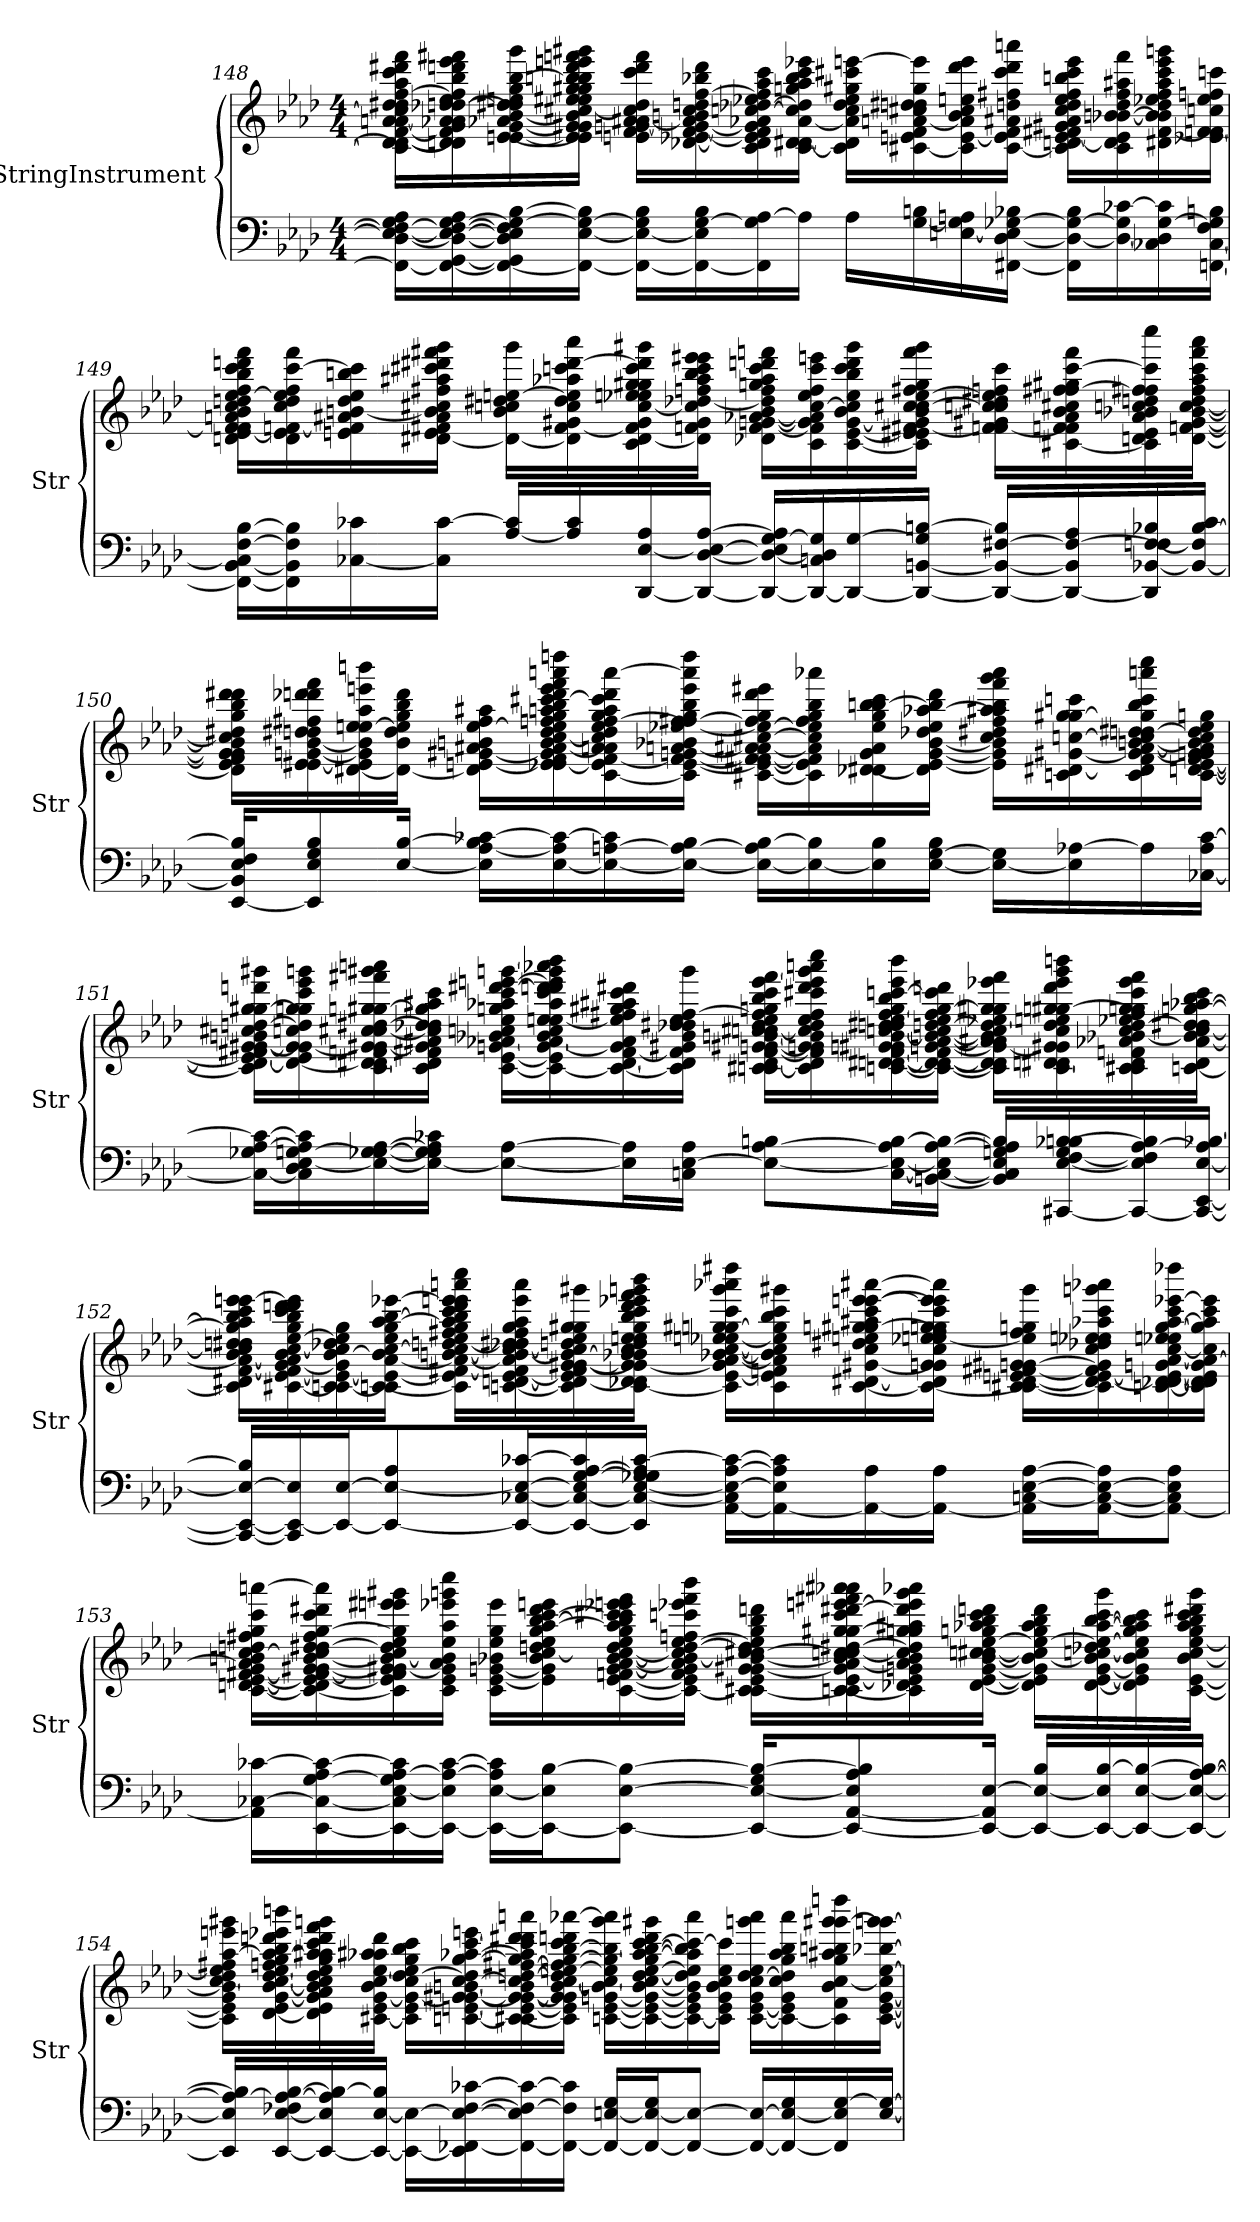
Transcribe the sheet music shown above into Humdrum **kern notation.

**kern	**kern
*part2	*part1
*staff2	*staff1
*I"StringInstrument	*I"StringInstrument
*I'Str	*I'Str
!!LO:LB:g=z
*clefF4	*clefG2
*k[b-e-a-d-]	*k[b-e-a-d-]
*M4/4	*M4/4
=148	=148
16FF\_ [16D-\ 16E-\_ 16F\_ 16G\ 16A-\LL	16c\] [16d-\ 16d#\_ [16f\ 16a-\ [16an\ 16cc\] 16dd-\ 16dd#X\ [16ff\ 16aa-\ 16ccc\ 16ddd#X\ 16fff\LL
16FF\_ [16GG\ 16D-\_ 16E-\_ 16F\_ [16G\ 16A-\	16d-\] 16dn\ 16d#\] 16f\] 16g\ 16a-X\ 16a\] [16dd-X\ [16ddn\ 16ee-\ 16ff\] 16bb-\ 16dddn\ 16eee-\ 16fff#X\
16FF\_ 16GG\] 16D-\] 16E-\] 16F\] 16G\_ [16B-\	[16e-\ [16en\ [16g\ 16a-X\ [16b-\ 16dd-\] 16dd\] 16dd#X\ 16een\ 16gg\ [16bb-\ 16ggg\
16FF\_ [16E-\ 16G\_ 16B-\]JJ	16e-\] 16e\] 16g\] 16g#X\ 16b-\] [16cc#X\ 16ee\ 16ee#X\ 16gg\ 16gg#X\ 16bb-\] 16bbn\ 16ddd\ 16eeen\ 16fffn\ 16ggg#X\JJ
16FF\_ 16E-\_ 16G\] 16B-\LL	16en\ 16f\ [16gn\ 16a-\ [16a#X\ 16cc#\] 16dd#\ 16ccc\ 16ddd\ 16fff\LL
16FF\_ 16E-\] [16G\ 16B-\	[16d-X\ [16e-X\ [16f\ 16g\_ 16a#\] 16bn\ 16cc#\ 16ddn\ [16ff\ 16bb-X\ 16ddd\
16FF\] 16G\] [16A-\	16c\ 16d-\] 16e-\] 16f\] 16g\] 16a-X\ [16ccn\ [16dd-X\ 16ee-X\ 16ff\] 16aa-\ 16ccc\
16A-\JJ]	[16c\ 16d-\ [16d#X\ [16a-\ 16cc\] 16dd-\] 16ggn\ 16aa-\ 16bb-\ 16ccc\ 16eee-X\JJ
16A-\LL	16c\] 16d#\] 16a-\] 16cc\ 16dd-\ 16ee-\ 16gg#X\ 16ccc#X\ [16eeen\LL
[16G\ 16Bn\	[16c#X\ 16en\ 16f\ [16an\ 16cc#X\ 16ddn\ 16dd#X\ 16gg#\ 16eee\]
[16En\ 16G\] 16An\	16c#\] [16e\ 16a\] 16b\ 16cc#\ 16een\ 16ddd\ 16eee\
[16FF#X\ [16D-\ 16E\] [16G-X\ 16B-X\JJ	[16c#\ 16e\] 16f\ 16a#X\ 16ddn\ 16ff#X\ 16ccc#\ 16ddd\ 16aaan\JJ
16FF#\] 16D-\_ 16G-\_ 16B-\LL	16c#\] [16dn\ [16e\ 16f#X\ 16g#X\ 16a#\ 16cc#\ 16dd\ 16ee\ 16ff#\ 16bbn\ 16ccc#\ 16eee\LL
16D-\_ 16G-\] [16c-X\	16c#\ 16d\] 16e\] [16b-X\ [16bn\ 16dd\ 16ff#\ 16aa#X\ 16fff\
16C-X\ 16D-\] [16G-\ 16c-\]	16d#X\ [16f#\ 16b-\] 16b\] 16dd\ 16ee-X\ 16ff#\ 16aa#\ 16ccc#\ 16eee\ 16gggn\
[16FFn\ [16C-\ 16F\ 16G-\] 16Bn\JJ	16e-X\ 16fn\ 16f#\_ 16ccn\ 16ee-\ 16ffn\ 16cccn\JJ
!!LO:LB:g=z
=149	=149
16FF\_ [16BB-\ 16C-\] [16F\ [16B-\LL	16dn\ [16e-\ 16f\ 16f#\] 16an\ 16b-\ 16cc\ 16ddn\ [16ee-\ 16ff\ 16bb-\ 16ccc\ 16dddn\ 16fff\LL
16FF\] 16BB-\] 16F\] 16B-\]	16d\ 16e-\] [16fn\ 16cc\ 16dd\ 16ee-\] 16ff\ [16ccc\ 16fff\
[16C-X\ 16c-X\	16en\ 16f\] 16a#X\ [16bn\ 16dd\ 16ee-\ 16bbn\ 16ccc\]
16C-\] [16c-\JJ	[16d#X\ 16e\ 16f#X\ 16a#\ 16b\] 16cc#X\ 16ff#X\ 16aa#X\ 16ccc#X\ 16ddd#X\ 16fff#X\ 16ggg\JJ
[16A-/ 16c-/]LL	16d#\_ 16b\ 16ccn\ 16dd#X\ [16een\ 16ggg\LL
16A-/] 16c-/	16d#\] [16f#\ 16g#X\ 16cc\ 16dd#\ 16ee\] 16aa-X\ 16cccn\ [16ddd#\ 16aaa-\
[16DD-/ [16E-/ 16A-/	16c\ [16d#\ 16f#\] 16g#\ [16cc\ 16ee-X\ 16een\ 16gg\ 16gg#X\ 16ccc\ 16ddd#\] 16ggg#X\
16DD-/_ [16D-/ 16E-/_ [16A-/JJ	16d#\] 16fn\ 16g#\ 16cc\] [16dd-X\ 16ffn\ 16aa-\ 16bb\ 16ccc\ 16eee-\ 16eee#X\JJ
16DD-/_ 16D-/_ 16E-/] [16G/ 16A-/]LL	16d-X\ [16f\ [16gn\ [16a-X\ 16b\ 16dd-\] 16ff\ 16ggn\ 16aa-\ 16ccc\ 16dddn\ 16fffn\LL
16DD-/_ 16Cn/ 16D-/] 16G/]	16c\ 16f\] 16g\] 16a-\] [16cc\ 16ee\ 16ff\ 16ccc\ 16eeen\
16DD-/_ [16G/	[16c\ [16e\ [16g\ 16b\ 16cc\] 16ee\ 16bb\ 16ccc\ 16ddd\ 16ggg#\
16DD-/_ [16BBn/ 16G/] [16Bn/JJ	16c\] 16e\] 16e#X\ [16f#X\ 16g\] 16b\ 16cc\ [16cc#X\ [16ee\ 16ff#X\ 16gg\ 16fff\ 16ggg#\JJ
16DD-/_ 16BB/_ [16F#X/ 16B/]LL	16fn\ 16f#\_ 16g#X\ 16ccn\ 16cc#\] 16dd#X\ 16ee\] 16ffn\ 16ccc\LL
16DD-/_ 16BB/] 16F#/_ 16A-/	[16c#X\ 16fn\ 16f#\] 16a-\ 16b\ 16cc#X\ [16ff\ 16ff#X\ 16gg#X\ [16ccc\ 16fff\
16DD-/] [16BB-X/ [16Fn/ 16F#/] 16B-X/	16c#\] 16dn\ 16e#\ 16a-\ 16b-X\ 16ccn\ 16ddn\ 16ff\] 16ff#X\ 16ccc\] 16cccc\
16BB-/_ 16F/] [16B-/ 16c-/JJ	[16d\ [16fn\ [16g#\ [16b-\ [16cc\ 16dd\ 16ff#\ 16aa-\ 16ccc\ 16fff\ 16aaa-\JJ
!!LO:LB:g=z
=150	=150
[16EE-/ 16BB-/] 16E-/ 16F/ 16B-/]KL	16d\] 16e-\ 16f\] 16g\ 16g#\] 16b-\] 16cc\] 16dd#X\ 16gg\ 16bb-\ 16ddd-\ 16ddd#X\LL
8EE-/] 8E-/ 8G/ 8B-/	16e-\ [16e#X\ [16gn\ [16b-\ 16ddn\ 16dd#X\ 16ff#X\ 16ddd-X\ 16dddn\ 16fff\
.	[16d#X\ 16e#\] 16g\] 16b-\] 16ee-\ [16een\ 16aa-\ 16eeen\ 16bbbn\
[16E-/ [16B-/Jk	16d#\_ 16b-\ 16dd#\ 16ee\] 16gg\ 16bb-\ 16ddd\JJ
16E-\] [16A-\ 16B-\] [16c-X\LL	16d#\] [16en\ [16g#X\ 16a#X\ 16bn\ [16ee\ 16ff#\ 16aa#X\LL
[16E-\ 16A-\] 16c-\_	[16e-X\ 16e\] 16f\ 16g#\] [16a#\ 16b\ [16cc\ 16dd#\ 16ee\] 16ffn\ 16gg\ 16aan\ 16bb-\ [16ccc#X\ 16ddd\ 16eee\ 16fff\ 16aaan\ 16ddddn\
16E-\_ [16An\ 16c-\]	[16c\ 16e-\] [16f\ 16an\ 16a#\] 16cc\] 16dd#\ 16ee\ [16ff\ 16gg\ 16aa\ 16ccc#\] 16ddd\ [16aaa\
16E-\_ 16A\_ 16B-\JJ	16c\] [16e-\ 16f\_ 16gn\ [16an\ 16b-X\ [16ee-X\ 16ff\] [16ff#X\ 16gg\ 16bb-\ 16eee\ 16aaa\] 16dddd\JJ
16E-\_ 16A\] [16B-\LL	[16c#X\ 16e-\_ 16f\] [16f#X\ 16a\] [16a#X\ [16cc#X\ 16ee-\_ 16ff#\] 16gg\ 16ddd\ 16eee#X\LL
16E-\_ 16B-\]	16c#\] 16e-\] 16f#\] 16a#\] 16cc#\] 16ee-\] 16ff#\ 16gg\ 16bb-\ 16aaa-X\
16E-\] 16B-\	[16d-X\ 16d#X\ 16g\ 16a#\ 16ee-\ 16gg\ 16bb-\ [16bbn\ 16ccc#\
[16E-\ [16G\ 16B-\JJ	16d-\] [16e-\ [16g\ [16b-\ 16dd-X\ 16ee-\ [16aa-X\ 16bb\] 16ddd\JJ
16E-\_ 16G\]LL	16e-\] 16g\] 16b-\] 16cc#\ 16dd#X\ 16ff#\ 16aa-\] 16aa#X\ 16bb\ 16fff\ 16ggg\ 16aaa-\LL
16E-\] [16A-X\	16cn\ [16d#X\ [16g#X\ [16ccn\ 16gg\ [16gg#X\ 16cccn\
16A-\]	16c\ 16d#\] 16f#\ 16g#\_ [16a#\ [16bn\ 16cc\] [16ddn\ 16dd#X\ 16gg#\] 16bb\ 16ccc\ 16aaan\ 16cccc\
[16C-X\ 16A-\ [16c-\JJ	[16c\ [16dn\ [16e-\ 16f#\ 16gn\ 16g#\] 16a#\] 16b\] 16cc\ 16dd\] 16ee-\ 16ggn\JJ
!!LO:LB:g=z
=151	=151
16C-\_ 16G-X\ [16A-\ 16c-\_LL	16c\] 16d\_ 16e-\_ 16f#X\ [16g\ [16g#X\ 16bn\ 16cc#X\ [16ddn\ 16gg\ [16gg#X\ 16dddn\ 16ggg#X\LL
16C-\] 16D-\ [16E-\ [16Gn\ 16A-\] 16c-\]	16d\_ 16e-\] 16g\_ 16g#\] 16ccn\ 16dd\] 16ggn\ 16gg#\] 16ccc\ 16eee-\ 16gggn\
16E-\_ [16G-X\ 16G\_ [16A-\	16c\ 16d\] [16d#X\ 16fn\ 16g\] [16g#X\ [16cc\ 16cc#X\ [16dd#X\ 16ggn\ [16gg#X\ 16fff#X\ 16ggg#X\ 16aaan\
16E-\_ 16G-\] 16G\] 16A-\] 16c-X\JJ	16c\ 16d#\] 16f#X\ 16g#\] 16a#X\ 16cc\] 16dd-X\ 16dd#\] 16gg#\] 16aa#X\ 16ccc\JJ
8E-\_ [8A-\L	[16c\ [16e-\ 16gn\ [16a-X\ 16b-X\ 16ccn\ 16ee-\ 16ggn\ 16aa-X\ 16ccc\ [16ddd#X\ [16eeen\ [16gggn\LL
.	16c\_ 16e-\] [16g\ 16a-\_ 16b-\ 16cc\ 16ee-\ [16een\ 16aa-\ 16ccc\ 16dddn\ 16ddd#\] 16eee\] 16ggg\] 16aaa-X\ 16bbb-\
16E-\] 16A-\]L	16c\_ [16d#\ [16f#\ 16g\] 16a-\] 16ee\] 16ff#X\ 16gg#X\ 16aa#X\ 16ccc\ 16ddd#X\
16Cn\ [16E-\ 16A-\JJ	16c\] 16d#\] 16f#\] 16g#X\ 16b-\ 16dd-X\ 16dd#X\ 16ee\ [16ff#\ 16ggg\JJ
8E-\_ [8A-\ 8Bn\L	16cn\ [16c#X\ [16d#\ [16f#\ 16gn\ [16g#X\ [16bn\ [16ccn\ 16cc#X\ 16dd#\ 16ee\ 16ff#\] 16ggn\ 16bb-\ 16ccc\ [16eee\ 16fff#\LL
.	16c#\] 16d#\] 16f#\] 16gn\ 16g#\] 16b\] 16cc\] 16dd#\ 16ee\ 16ff#\ 16ccc#X\ 16ddd#\ 16eee\] 16ggg\ 16aaan\ 16cccc\
[16C\ 16E-\_ 16A-\] [16B\L	[16cn\ [16dn\ [16d#X\ [16f#\ 16gn\ 16g#X\ [16b\ [16cc\ 16ddn\ 16dd#X\ [16ee\ 16ff#\ 16gg\ 16bb-\ [16cccn\ 16eee\ 16bbb-\
[16BBn\ 16C\_ 16E-\] [16A-\ 16B\_JJ	16c\_ 16d\_ 16d#\_ 16f#\] [16gn\ [16a-\ 16b\_ 16cc\] [16ddn\ 16ee\] 16ff#\ [16gg\ 16ccc\] 16dddn\JJ
16BB/] 16C/] 16E-/ 16Gn/ 16A-/] 16B/]LL	16c\] 16d\] 16d#\] 16g\_ 16a-\] 16a#X\ 16b\] [16cc\ 16dd\] 16ee-X\ 16gg\] 16gg#X\ 16eee-X\ 16fff#\LL
[16CC#X/ [16E-/ [16F/ 16G/ [16B-X/ 16Bn/	16c\ 16dn\ [16d#X\ 16g\] 16g#X\ 16cc\] 16dd\ 16een\ 16ggn\ [16gg#X\ 16ddd\ 16eee-\ 16ggg\ 16bbbn\
16CC#/_ 16E-/] 16F/] [16A-/ 16B-/]	16c\ 16c#X\ 16d#\] 16fn\ 16a-X\ [16b-X\ 16cc\ [16dd\ 16ee-X\ 16ff#\ 16ggn\ 16gg#\] 16ccc\ 16eee-\ 16fff#\
16CC#/_ [16EE-/ [16E-/ 16A-/] [16B-X/JJ	[16cn\ 16d#\ [16a-\ 16b-\] [16cc\ 16dd\] 16dd#X\ [16ggn\ [16aa-X\ 16bb-\ 16ccc\JJ
!!LO:LB:g=z
=152	=152
16CC#/_ 16EE-/_ 16E-/_ 16B-/]LL	16c\] 16d#X\ [16f\ 16a-\_ 16b-\ 16cc\] 16ddn\ 16dd#X\ 16gg\] 16aa-\] 16bb-\ 16ccc\ 16eee-\ [16eeen\LL
16CC#/] 16EE-/_ 16E-/]	[16c#X\ [16e-\ 16f\] [16g\ 16a-\] 16b-\ [16cc\ [16ee-\ 16gg\ 16bb-\ 16ccc\ 16ddd-\ 16dddn\ 16eee\]
16EE-/_ [16E-/J	16cn\ 16c#\_ 16e-\_ 16g\] [16b-\ 16cc\] 16dd-X\ 16ee-\] 16gg\
8EE-/_ 8E-/_ 8A-/	[16cn\ 16c#\] 16e-\_ [16a-\ 16b-\] [16cc\ 16ee-\ 16gg\ [16aa-\ [16bb-\ [16eee-X\JJ
.	16c\] 16e-\] [16f#X\ 16a-\_ [16bn\ 16cc\] [16ddn\ 16ee-\ 16ff#X\ 16gg\ 16aa-\] 16bb-\] 16ccc\ 16ddd\ 16eee-\] 16eeen\ 16aaan\ 16cccc\LL
16EE-/_ [16C-X/ 16E-/_ [16c-X/L	[16cn\ [16dn\ [16e-\ 16f#\] 16a-\] 16b\_ [16cc\ 16dd-X\ 16dd\] 16dd#X\ 16ff#\ 16gg\ 16aa-\ 16eee\ 16aaa\
16EE-/_ 16C-/_ 16E-/] [16G/ [16A-/ 16c-/]	16c\] 16d\_ 16e-\] 16f#\ [16g\ [16g#X\ 16b\_ 16cc\] 16ddn\ 16ee-\ 16gg\ 16gg#X\ 16ggg#X\
16EE-/] 16C-/_ [16E-/ 16G-X/ 16G/] 16A-/] [16c-/JJ	[16c\ 16d-X\ 16d\] 16g\_ 16g#\] 16b-X\ 16b\] 16cc\ 16dd\ 16ee-\ 16een\ 16gg#\ 16bb-\ 16ccc\ 16ddd\ 16eee-X\ 16fff\ 16gggn\ 16bbb-\JJ
[16AA-\ 16C-\] 16E-\_ [16A-\ 16c-\_LL	16c\] [16e-\ 16g\] [16a-\ [16b-X\ [16cc\ [16ee-X\ 16een\ 16ggn\ [16gg#X\ 16ccc\ 16ggg\ 16aaa-X\ 16dddd#X\LL
16AA-\_ 16E-\] 16A-\] 16c-\]	16c\ 16e-\] 16fn\ 16a-\] 16b-\] 16cc\] 16ee-\] 16gg#\] 16bb-\ 16ccc\ 16ggg#X\
16AA-\_ 16A-\	[16c\ [16d#X\ [16g#X\ 16cc\ 16dd#X\ 16een\ 16ggn\ [16gg#X\ 16aa#X\ 16ccc\ [16eee-\ [16eeen\ [16aaa#X\
16AA-\_ 16A-\JJ	16c\_ 16d#\] 16gn\ 16g#\] 16cc\ 16ee-X\ [16een\ 16ff#\ 16ggn\ 16gg#\] 16ccc\ 16eee-\] 16eee\] 16aaa#\]JJ
16AA-\] [16Cn\ [16E-\ [16A-\LL	16c\_ 16c#X\ [16d#\ 16en\ [16f#X\ 16gn\ [16g#X\ 16ee\] 16ff#\ 16ggn\ 16ggg#\LL
[16AA-\ 16C\_ 16E-\_ 16A-\]J	16c\] 16d#\_ [16e\ 16f#\] 16g#\] 16cc\ 16dd-X\ 16ee-X\ 16een\ 16aa-X\ 16ccc\ 16gggn\ 16aaa-X\
8AA-\_ 8C\] 8E-\] 8A-\J	[16cn\ [16d-X\ 16d#\_ 16e\_ 16gn\ [16a-\ [16cc\ 16ee-X\ 16een\ [16gg\ [16aa-\ 16ccc\ [16eee-X\ 16dddd-X\
.	16c\] 16d-\] 16d#\] 16e\] 16g\ 16a-\_ 16cc\] 16gg\] 16aa-\] 16ccc\ 16eee-\]JJ
!!LO:PB:g=z
=153	=153
16AA-\] [16C-X\ [16c-X\LL	[16c\ [16dn\ [16e-\ [16f#X\ 16g\ 16a-\] 16bn\ [16cc\ 16ddn\ 16ff#X\ 16gg\ 16ccc\ [16aaan\LL
[16EE-\ 16C-\_ [16G\ 16A-\ 16c-\_	16c\_ 16d\] 16e-\_ 16f#\_ [16g\ 16g#X\ [16b\ 16cc\] [16dd\ 16dd#X\ 16ff#\ [16gg\ 16ccc\ 16ddd#X\ 16aaa\]
16EE-\_ 16C-\] [16E-\ 16G\] [16A-\ 16c-\]	16c\] 16e-\] 16f#\] 16g\_ 16g#X\ 16b\_ 16cc\ 16dd\] 16ee-\ 16gg\] 16eeen\ 16eee#X\ 16ggg#X\
16EE-\_ 16E-\] 16A-\_ [16c-\JJ	16c\ 16e-\ 16g\] 16a-\ 16b\] 16ee-\ 16aa-\ 16eee-X\ 16gggn\ 16cccc\JJ
16EE-\_ [16E-\ 16A-\] 16c-\]LL	16c\ [16e-\ [16gn\ 16b-X\ 16ee-\ 16gg\ 16eee-\LL
16EE-\_ 16E-\] [16B-\J	16e-\] 16g\] 16b-\ [16cc\ 16ddn\ 16ee-\ 16gg\ [16aa-\ [16bb-\ [16ccc\ 16ddd#\ 16eeen\
8EE-\_ [8E-\ 8B-\_J	[16c\ [16e-\ 16fn\ [16g\ [16a-\ [16b-\ 16cc\_ 16dd\ 16ee-\ 16gg\ 16aa-\] 16bb-\] 16ccc\] 16ccc#X\ 16eee-X\ 16eeen\ 16fff\
.	16c\_ 16e-\] 16f\ 16g\] 16a-\] 16b-\_ 16cc\] [16dd\ [16ee-\ 16ffn\ 16cccn\ 16eee-X\ 16fff\ 16bbb-\JJ
16EE-/_ 16E-/_ 16G/ 16B-/_KL	16c\] [16c#X\ 16e-\ [16g\ 16g#X\ 16b-\_ 16cc\ [16cc#X\ 16dd\] 16ee-\] 16gg\ 16bb-\ 16dddn\LL
8EE-/_ [8AA-/ 8E-/] 8A-/ 8B-/]	[16cn\ 16c#\] [16e-\ 16g\] [16a-\ 16b-\] [16ccn\ 16cc#\] [16dd#X\ 16gg\ [16gg#X\ 16ccc\ [16ddd#X\ [16eeen\ 16fff#X\ 16aaa-X\ 16aaa#X\
.	16c\] 16d-X\ 16e-\] 16gn\ 16a-\] 16b-\ 16cc\] 16dd#\] 16ggn\ 16gg#\] 16aa#X\ 16ddd#\] 16eee\] 16ggg\ 16aaa-X\
16EE-/_ 16AA-/] [16E-/Jk	[16d-\ [16e-\ [16g\ [16b-\ [16ccn\ 16cc#X\ [16ee-\ 16ggn\ 16aa-X\ 16bb-\ 16ccc\ 16dddn\JJ
16EE-/_ 16E-/_ 16B-/LL	16d-\] 16e-\] 16g\] 16b-\_ 16cc\] 16ee-\_ 16gg\ 16aa-\ 16bb-\ 16ddd\LL
16EE-/_ 16E-/] [16B-/	[16d-\ [16e-\ [16g\ 16b-\] [16ccn\ 16dd-X\ 16ee-\_ [16aa-\ [16bb-\ 16ccc\ 16ggg\
16EE-/_ [16E-/ 16B-/_	16d-\] 16e-\] 16g\] 16b-\ 16cc\] 16ee-\] 16gg\ 16aa-\] 16bb-\] 16ccc\
16EE-/_ 16E-/_ [16A-/ 16B-/_JJ	[16c\ [16e-\ [16b-\ 16cc\ [16ee-\ 16gg\ 16aa-\ 16bb-\ 16ccc\ 16ddd#X\ 16ggg\JJ
!!LO:LB:g=z
=154	=154
16EE-/] 16E-/] 16A-/_ 16B-/]LL	16c\] 16e-\] 16g\ 16b-\] [16cc\ 16dd-\ 16ee-\] 16ff#X\ [16aa-\ 16eeen\ 16ggg#X\LL
[16EE-/ [16E-/ 16F-X/ 16A-/_ [16B-/	[16d-\ 16e-\ [16g\ [16b-\ 16cc\_ 16dd-\ [16ee-\ 16ffn\ 16gg\ 16aa-\_ 16bb-\ 16dddn\ 16eee-X\ 16bbbn\
16EE-/_ 16E-/] 16A-/] 16B-/_	16d-\] 16e-\ 16g\] 16a-\ 16b-\] 16cc\] 16dd-\ 16ee-\] 16gg\ 16aa-\] 16aa#X\ 16ccc\ 16ddd\ 16fff\ 16gggn\
16EE-/_ [16E-/ 16B-/]JJ	[16c#X\ 16e-\ [16g\ 16b-\ [16cc\ 16ee-\ 16aa-X\ 16aa#X\ 16ddd\JJ
16EE-\_ 16E-\_LL	16c#\] 16e-\ 16g\_ 16cc\] [16dd-\ 16ee-\ 16gg\ 16bb-\ 16ccc\LL
16EE-\] [16FF-X\ 16E-\_ [16F-\ [16c-X\	[16cn\ [16en\ 16g\_ [16g#X\ [16bn\ [16cc\ 16dd-\] [16gg\ [16aa-X\ [16ccc\ 16eeen\
16FF-\_ 16E-\] 16F-\_ 16c-\_	16c\_ 16c#X\ 16e\_ 16g\_ 16g#\_ 16b\] 16cc\] [16ddn\ [16ff#X\ 16gg\] 16aa-\] 16ccc\] 16ddd\ 16ddd#X\ 16aaan\
16FF-\_ 16F-\] 16c-\]JJ	16c\] 16e\] 16g\] 16g#\] [16b\ [16cc\ 16dd\] [16een\ 16ff#\] [16gg\ [16bb-\ 16ccc\ 16dddn\ [16aaa-X\JJ
16FF-/_ [16En/ 16G/LL	[16cn\ [16e\ [16gn\ 16b\] 16cc\_ 16ee\] 16gg\_ 16bb-\] 16ggg\ 16aaa-\]LL
16FF-/_ 16E/_ 16G/J	16c\_ 16e\_ 16g\_ [16b\ 16cc\] [16dd\ [16ee\ 16gg\] [16aa-\ [16bb-\ [16ccc\ 16ddd\ 16ggg#X\
8FF-/_ 8E/_J	16c\_ 16e\] 16g\] 16b\] 16dd\] 16ee\] 16aa-\] 16bb-\] 16ccc\_ 16aaa-\
.	16c\] 16e\ 16g\ 16b\ 16cc\ 16ee\ 16ccc\]JJ
16FF-/_ 16E/_LL	[16c\ [16e\ 16g\ 16cc\ [16dd\ 16ee\ 16gggn\ 16aaa-\LL
16FF-/_ 16E/_ 16G/	16c\_ 16e\] 16g\ 16cc\ 16dd\] 16gg\ 16aa-\ 16bb-\ 16aaa-\
16FF-/] 16E/] [16G/	16c\] 16f\ 16b\ [16cc\ 16gg\ 16aa#X\ 16bbn\ 16ggg\ [16ggg#X\ 16ddddn\
[16E/ 16G/_JJ	[16c\ [16e\ [16g\ 16cc\] [16ee\ [16bb-X\ 16gggn\ 16ggg#\_JJ
=	=
*-	*-
